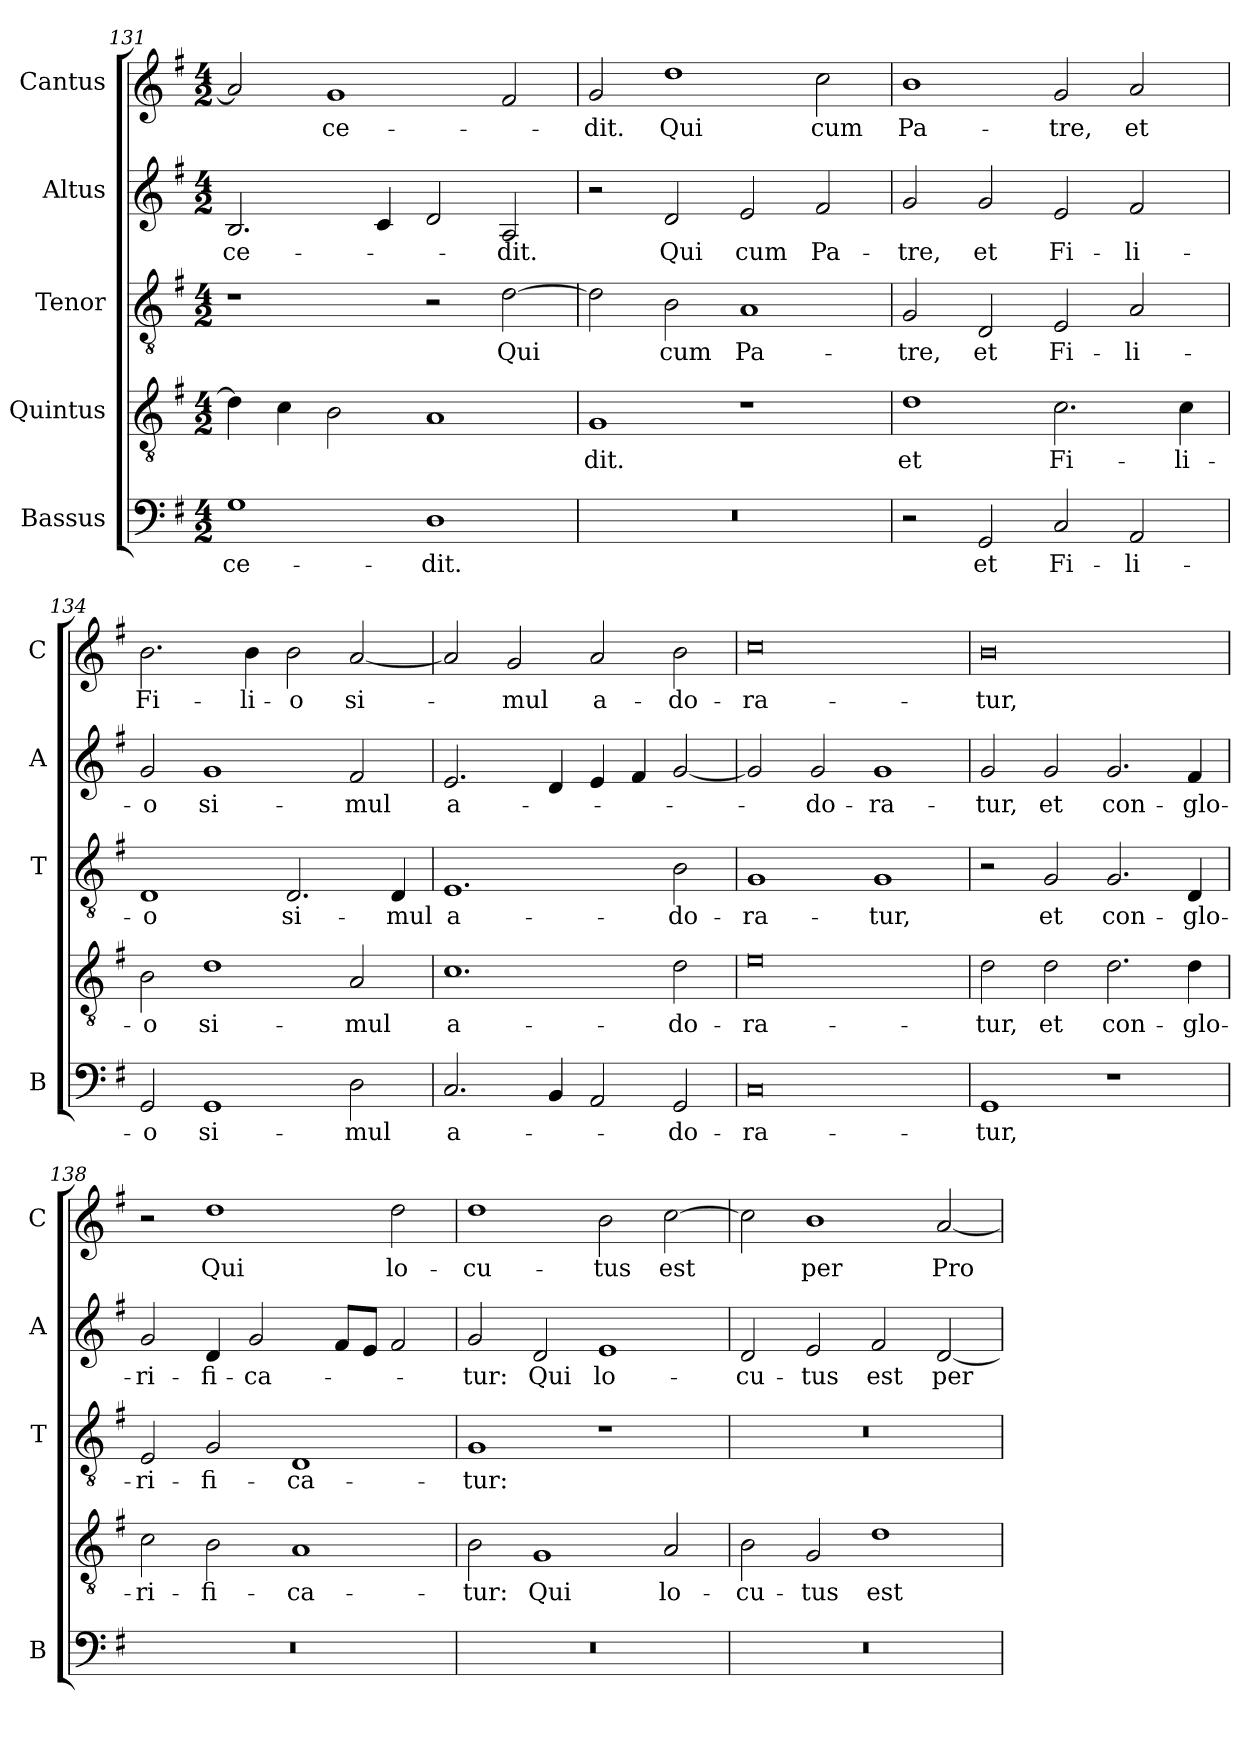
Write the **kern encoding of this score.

**kern	**text	**kern	**text	**kern	**text	**kern	**text	**kern	**text
*part5	*part5	*part4	*part4	*part3	*part3	*part2	*part2	*part1	*part1
*staff5	*staff5	*staff4	*staff4	*staff3	*staff3	*staff2	*staff2	*staff1	*staff1
*I"Bassus	*	*I"Quintus	*	*I"Tenor	*	*I"Altus	*	*I"Cantus	*
*I'B	*	*	*	*I'T	*	*I'A	*	*I'C	*
!!LO:PB:g=z
*clefF4	*	*clefGv2	*	*clefGv2	*	*clefG2	*	*clefG2	*
*k[f#]	*	*k[f#]	*	*k[f#]	*	*k[f#]	*	*k[f#]	*
*G:	*	*G:	*	*G:	*	*G:	*	*G:	*
*M4/2	*	*M4/2	*	*M4/2	*	*M4/2	*	*M4/2	*
=131	=131	=131	=131	=131	=131	=131	=131	=131	=131
!	!LO:LY:b	!	!	!	!	!	!LO:LY:b	!	!
1G	-ce-	4d\]	.	1r	.	2.B/	-ce-	2a/]	.
.	.	4c\	.	.	.	.	.	.	.
!	!	!	!	!	!	!	!	!	!LO:LY:b
.	.	2B\	.	.	.	.	.	1g	-ce-
.	.	.	.	.	.	4c/	.	.	.
!	!LO:LY:b	!	!	!	!	!	!	!	!
1D	-dit.	1A	.	2r	.	2d/	.	.	.
!	!	!	!	!	!LO:LY:b	!	!LO:LY:b	!	!
.	.	.	.	[2d\	Qui	2A/	-dit.	2f#/	.
=132	=132	=132	=132	=132	=132	=132	=132	=132	=132
!	!	!	!LO:LY:b	!	!	!	!	!	!LO:LY:b
0r	.	1G	-dit.	2d\]	.	2r	.	2g/	-dit.
!	!	!	!	!	!LO:LY:b	!	!LO:LY:b	!	!LO:LY:b
.	.	.	.	2B\	cum	2d/	Qui	1dd	Qui
!	!	!	!	!	!LO:LY:b	!	!LO:LY:b	!	!
.	.	1r	.	1A	Pa-	2e/	cum	.	.
!	!	!	!	!	!	!	!LO:LY:b	!	!LO:LY:b
.	.	.	.	.	.	2f#/	Pa-	2cc\	cum
=133	=133	=133	=133	=133	=133	=133	=133	=133	=133
!	!	!	!LO:LY:b	!	!LO:LY:b	!	!LO:LY:b	!	!LO:LY:b
2r	.	1d	et	2G/	-tre,	2g/	-tre,	1b	Pa-
!	!LO:LY:b	!	!	!	!LO:LY:b	!	!LO:LY:b	!	!
2GG/	et	.	.	2D/	et	2g/	et	.	.
!	!LO:LY:b	!	!LO:LY:b	!	!LO:LY:b	!	!LO:LY:b	!	!LO:LY:b
2C/	Fi-	2.c\	Fi-	2E/	Fi-	2e/	Fi-	2g/	-tre,
!	!LO:LY:b	!	!	!	!LO:LY:b	!	!LO:LY:b	!	!LO:LY:b
2AA/	-li-	.	.	2A/	-li-	2f#/	-li-	2a/	et
!	!	!	!LO:LY:b	!	!	!	!	!	!
.	.	4c\	-li-	.	.	.	.	.	.
=134	=134	=134	=134	=134	=134	=134	=134	=134	=134
!	!LO:LY:b	!	!LO:LY:b	!	!LO:LY:b	!	!LO:LY:b	!	!LO:LY:b
2GG/	-o	2B\	-o	1D	-o	2g/	-o	2.b\	Fi-
!	!LO:LY:b	!	!LO:LY:b	!	!	!	!LO:LY:b	!	!
1GG	si-	1d	si-	.	.	1g	si-	.	.
!	!	!	!	!	!	!	!	!	!LO:LY:b
.	.	.	.	.	.	.	.	4b\	-li-
!	!	!	!	!	!LO:LY:b	!	!	!	!LO:LY:b
.	.	.	.	2.D/	si-	.	.	2b\	-o
!	!LO:LY:b	!	!LO:LY:b	!	!	!	!LO:LY:b	!	!LO:LY:b
2D\	-mul	2A/	-mul	.	.	2f#/	-mul	[2a/	si-
!	!	!	!	!	!LO:LY:b	!	!	!	!
.	.	.	.	4D/	-mul	.	.	.	.
!!LO:LB:g=z
=135	=135	=135	=135	=135	=135	=135	=135	=135	=135
!	!LO:LY:b	!	!LO:LY:b	!	!LO:LY:b	!	!LO:LY:b	!	!
2.C/	a-	1.c	a-	1.E	a-	2.e/	a-	2a/]	.
!	!	!	!	!	!	!	!	!	!LO:LY:b
.	.	.	.	.	.	.	.	2g/	-mul
4BB/	.	.	.	.	.	4d/	.	.	.
!	!	!	!	!	!	!	!	!	!LO:LY:b
2AA/	.	.	.	.	.	4e/	.	2a/	a-
.	.	.	.	.	.	4f#/	.	.	.
!	!LO:LY:b	!	!LO:LY:b	!	!LO:LY:b	!	!	!	!LO:LY:b
2GG/	-do-	2d\	-do-	2B\	-do-	[2g/	.	2b\	-do-
=136	=136	=136	=136	=136	=136	=136	=136	=136	=136
!	!LO:LY:b	!	!LO:LY:b	!	!LO:LY:b	!	!	!	!LO:LY:b
0C	-ra-	0e	-ra-	1G	-ra-	2g/]	.	0cc	-ra-
!	!	!	!	!	!	!	!LO:LY:b	!	!
.	.	.	.	.	.	2g/	-do-	.	.
!	!	!	!	!	!LO:LY:b	!	!LO:LY:b	!	!
.	.	.	.	1G	-tur,	1g	-ra-	.	.
=137	=137	=137	=137	=137	=137	=137	=137	=137	=137
!	!LO:LY:b	!	!LO:LY:b	!	!	!	!LO:LY:b	!	!LO:LY:b
1GG	-tur,	2d\	-tur,	2r	.	2g/	-tur,	0b	-tur,
!	!	!	!LO:LY:b	!	!LO:LY:b	!	!LO:LY:b	!	!
.	.	2d\	et	2G/	et	2g/	et	.	.
!	!	!	!LO:LY:b	!	!LO:LY:b	!	!LO:LY:b	!	!
1r	.	2.d\	con-	2.G/	con-	2.g/	con-	.	.
!	!	!	!LO:LY:b	!	!LO:LY:b	!	!LO:LY:b	!	!
.	.	4d\	-glo-	4D/	-glo-	4f#/	-glo-	.	.
=138	=138	=138	=138	=138	=138	=138	=138	=138	=138
!	!	!	!LO:LY:b	!	!LO:LY:b	!	!LO:LY:b	!	!
0r	.	2c\	-ri-	2E/	-ri-	2g/	-ri-	2r	.
!	!	!	!LO:LY:b	!	!LO:LY:b	!	!LO:LY:b	!	!LO:LY:b
.	.	2B\	-fi-	2G/	-fi-	4d/	-fi-	1dd	Qui
!	!	!	!	!	!	!	!LO:LY:b	!	!
.	.	.	.	.	.	2g/	-ca-	.	.
!	!	!	!LO:LY:b	!	!LO:LY:b	!	!	!	!
.	.	1A	-ca-	1D	-ca-	.	.	.	.
.	.	.	.	.	.	8f#/L	.	.	.
.	.	.	.	.	.	8e/J	.	.	.
!	!	!	!	!	!	!	!	!	!LO:LY:b
.	.	.	.	.	.	2f#/	.	2dd\	lo-
=139	=139	=139	=139	=139	=139	=139	=139	=139	=139
!	!	!	!LO:LY:b	!	!LO:LY:b	!	!LO:LY:b	!	!LO:LY:b
0r	.	2B\	-tur:	1G	-tur:	2g/	-tur:	1dd	-cu-
!	!	!	!LO:LY:b	!	!	!	!LO:LY:b	!	!
.	.	1G	Qui	.	.	2d/	Qui	.	.
!	!	!	!	!	!	!	!LO:LY:b	!	!LO:LY:b
.	.	.	.	1r	.	1e	lo-	2b\	-tus
!	!	!	!LO:LY:b	!	!	!	!	!	!LO:LY:b
.	.	2A/	lo-	.	.	.	.	[2cc\	est
!!LO:LB:g=z
=140	=140	=140	=140	=140	=140	=140	=140	=140	=140
!	!	!	!LO:LY:b	!	!	!	!LO:LY:b	!	!
0r	.	2B\	-cu-	0r	.	2d/	-cu-	2cc\]	.
!	!	!	!LO:LY:b	!	!	!	!LO:LY:b	!	!LO:LY:b
.	.	2G/	-tus	.	.	2e/	-tus	1b	per
!	!	!	!LO:LY:b	!	!	!	!LO:LY:b	!	!
.	.	1d	est	.	.	2f#/	est	.	.
!	!	!	!	!	!	!	!LO:LY:b	!	!LO:LY:b
.	.	.	.	.	.	[2d/	per	[2a/	Pro-
=	=	=	=	=	=	=	=	=	=
*-	*-	*-	*-	*-	*-	*-	*-	*-	*-
